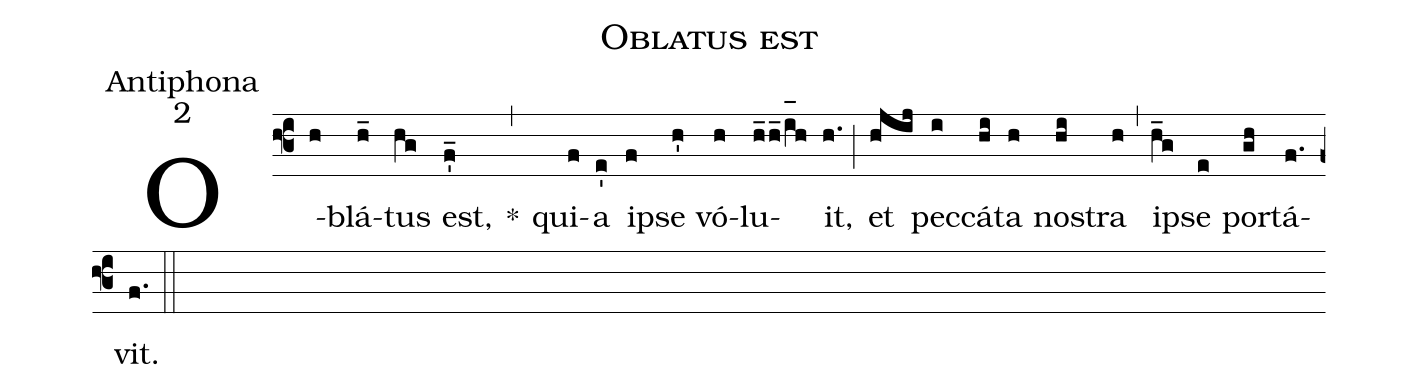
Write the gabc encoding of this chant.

name:Oblatus est;
office-part:Antiphona;
mode:2;
%%
(f3) O(h)blá(h_)tus(hg) est,(f'_) *(,) qui(f)a(e') i(f)pse(h') vó(h)lu(h_2/h_2/i_[oh:h]h)it,(h.) (;) et(hjij) pec(i)cá(hi)ta(h) no(hi)stra(h) (,) i(h_g)pse(e) por(gh)tá(f.)vit.(f.) (::)
